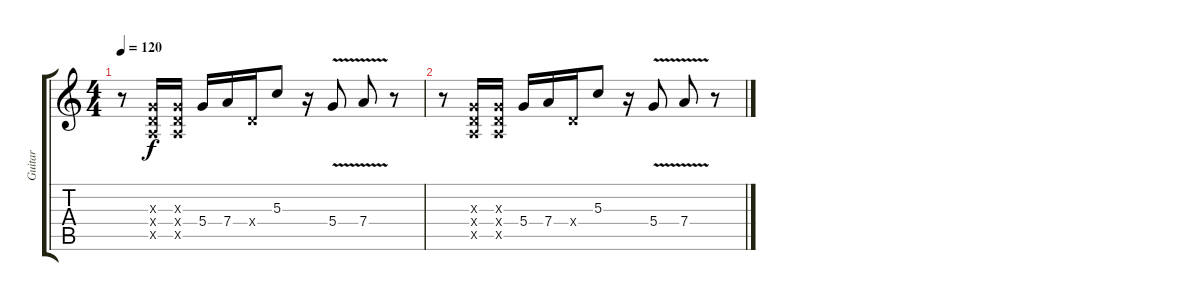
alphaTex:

\track ("Guitar" "Guitar") {instrument overdrivenguitar}
\staff {score tabs}
\tuning (E4 B3 G3 D3 A2 E2) {hide}
\ts (4 4)
\tempo 120
\clef g2
\ks c
r.8{dy f} (0.3{x} 0.4{x} 0.5{x}).16 (0.3{x} 0.4{x} 0.5{x}).16 5.4.16 7.4.16 0.4{x}.16 5.3.8 r.16 5.4{v}.8 7.4{v}.8 r.8 |
r.8 (0.3{x} 0.4{x} 0.5{x}).16 (0.3{x} 0.4{x} 0.5{x}).16 5.4.16 7.4.16 0.4{x}.16 5.3.8 r.16 5.4{v}.8 7.4{v}.8 r.8
